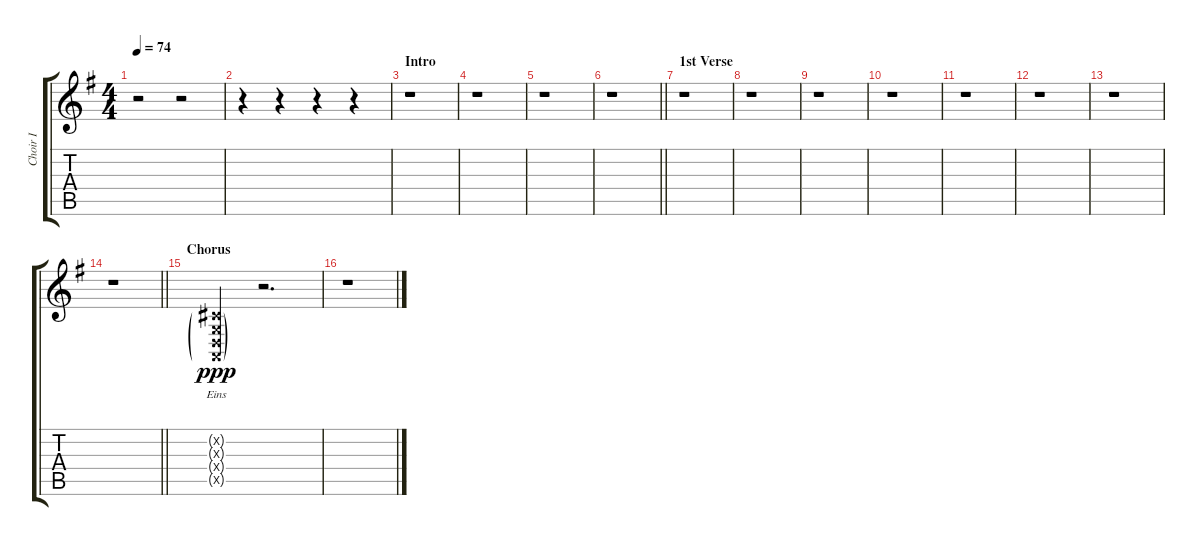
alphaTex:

\track ("Choir I" "Choir I") {instrument lead6voice}
\staff {score tabs}
\tuning (E4 B3 G3 D3 A2 E2) {hide}
\ts (4 4)
\tempo 74
\clef g2
\ks eminor
r.2{dy ppp instrument lead6voice} r.2 |
r.4 r.4 r.4 r.4 |
\section ("" "Intro")
r.1 |
r.1 |
r.1 |
\barLineRight lightlight
r.1 |
\section ("" "1st Verse")
r.1 |
r.1 |
r.1 |
r.1 |
r.1 |
r.1 |
r.1 |
\barLineRight lightlight
r.1 |
\section ("" "Chorus")
(2.2{g x} 0.3{g x} 0.4{g x} 0.5{g x}).4{lyrics (0 "") lyrics (1 "Eins") lyrics (2 "") lyrics (3 "") lyrics (4 "")} r.2{d} |
r.1
